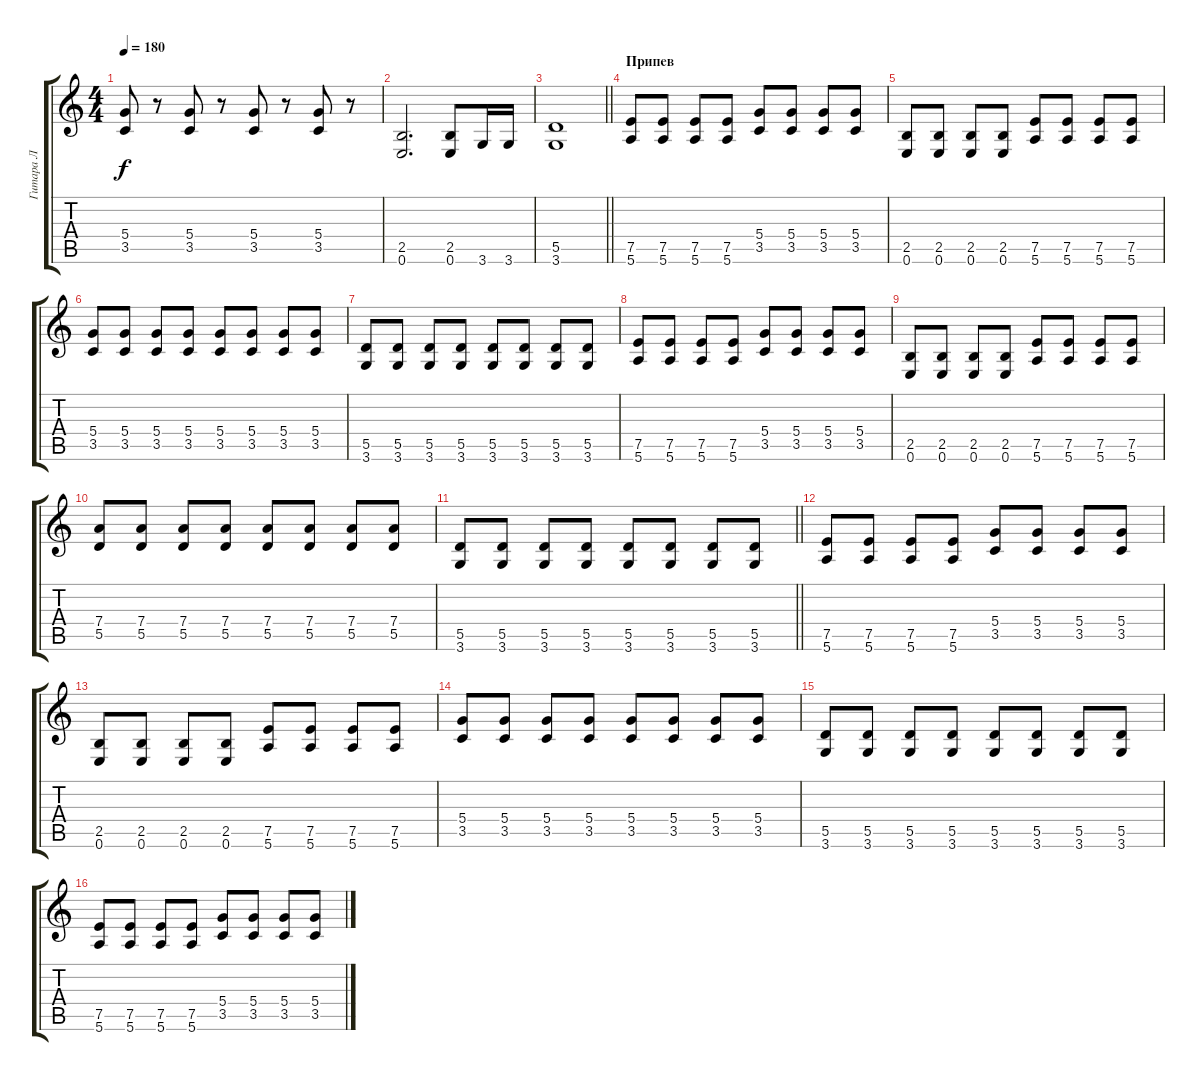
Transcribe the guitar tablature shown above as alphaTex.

\track ("Гитара Л" "Гитара Л") {instrument distortionguitar}
\staff {score tabs}
\tuning (E4 B3 G3 D3 A2 E2) {hide}
\ts (4 4)
\tempo 180
\clef g2
\ks c
(5.4 3.5).8{dy f} r.8 (5.4 3.5).8 r.8 (5.4 3.5).8 r.8 (5.4 3.5).8 r.8 |
(2.5 0.6).2{d} (2.5 0.6).8 3.6.16 3.6.16 |
\barLineRight lightlight
(5.5 3.6).1 |
\section ("" "Припев")
(7.5 5.6).8 (7.5 5.6).8 (7.5 5.6).8 (7.5 5.6).8 (5.4 3.5).8 (5.4 3.5).8 (5.4 3.5).8 (5.4 3.5).8 |
(2.5 0.6).8 (2.5 0.6).8 (2.5 0.6).8 (2.5 0.6).8 (7.5 5.6).8 (7.5 5.6).8 (7.5 5.6).8 (7.5 5.6).8 |
(5.4 3.5).8 (5.4 3.5).8 (5.4 3.5).8 (5.4 3.5).8 (5.4 3.5).8 (5.4 3.5).8 (5.4 3.5).8 (5.4 3.5).8 |
(5.5 3.6).8 (5.5 3.6).8 (5.5 3.6).8 (5.5 3.6).8 (5.5 3.6).8 (5.5 3.6).8 (5.5 3.6).8 (5.5 3.6).8 |
(7.5 5.6).8 (7.5 5.6).8 (7.5 5.6).8 (7.5 5.6).8 (5.4 3.5).8 (5.4 3.5).8 (5.4 3.5).8 (5.4 3.5).8 |
(2.5 0.6).8 (2.5 0.6).8 (2.5 0.6).8 (2.5 0.6).8 (7.5 5.6).8 (7.5 5.6).8 (7.5 5.6).8 (7.5 5.6).8 |
(7.4 5.5).8 (7.4 5.5).8 (7.4 5.5).8 (7.4 5.5).8 (7.4 5.5).8 (7.4 5.5).8 (7.4 5.5).8 (7.4 5.5).8 |
\barLineRight lightlight
(5.5 3.6).8 (5.5 3.6).8 (5.5 3.6).8 (5.5 3.6).8 (5.5 3.6).8 (5.5 3.6).8 (5.5 3.6).8 (5.5 3.6).8 |
\section ("" " ")
(7.5 5.6).8 (7.5 5.6).8 (7.5 5.6).8 (7.5 5.6).8 (5.4 3.5).8 (5.4 3.5).8 (5.4 3.5).8 (5.4 3.5).8 |
(2.5 0.6).8 (2.5 0.6).8 (2.5 0.6).8 (2.5 0.6).8 (7.5 5.6).8 (7.5 5.6).8 (7.5 5.6).8 (7.5 5.6).8 |
(5.4 3.5).8 (5.4 3.5).8 (5.4 3.5).8 (5.4 3.5).8 (5.4 3.5).8 (5.4 3.5).8 (5.4 3.5).8 (5.4 3.5).8 |
(5.5 3.6).8 (5.5 3.6).8 (5.5 3.6).8 (5.5 3.6).8 (5.5 3.6).8 (5.5 3.6).8 (5.5 3.6).8 (5.5 3.6).8 |
(7.5 5.6).8 (7.5 5.6).8 (7.5 5.6).8 (7.5 5.6).8 (5.4 3.5).8 (5.4 3.5).8 (5.4 3.5).8 (5.4 3.5).8
